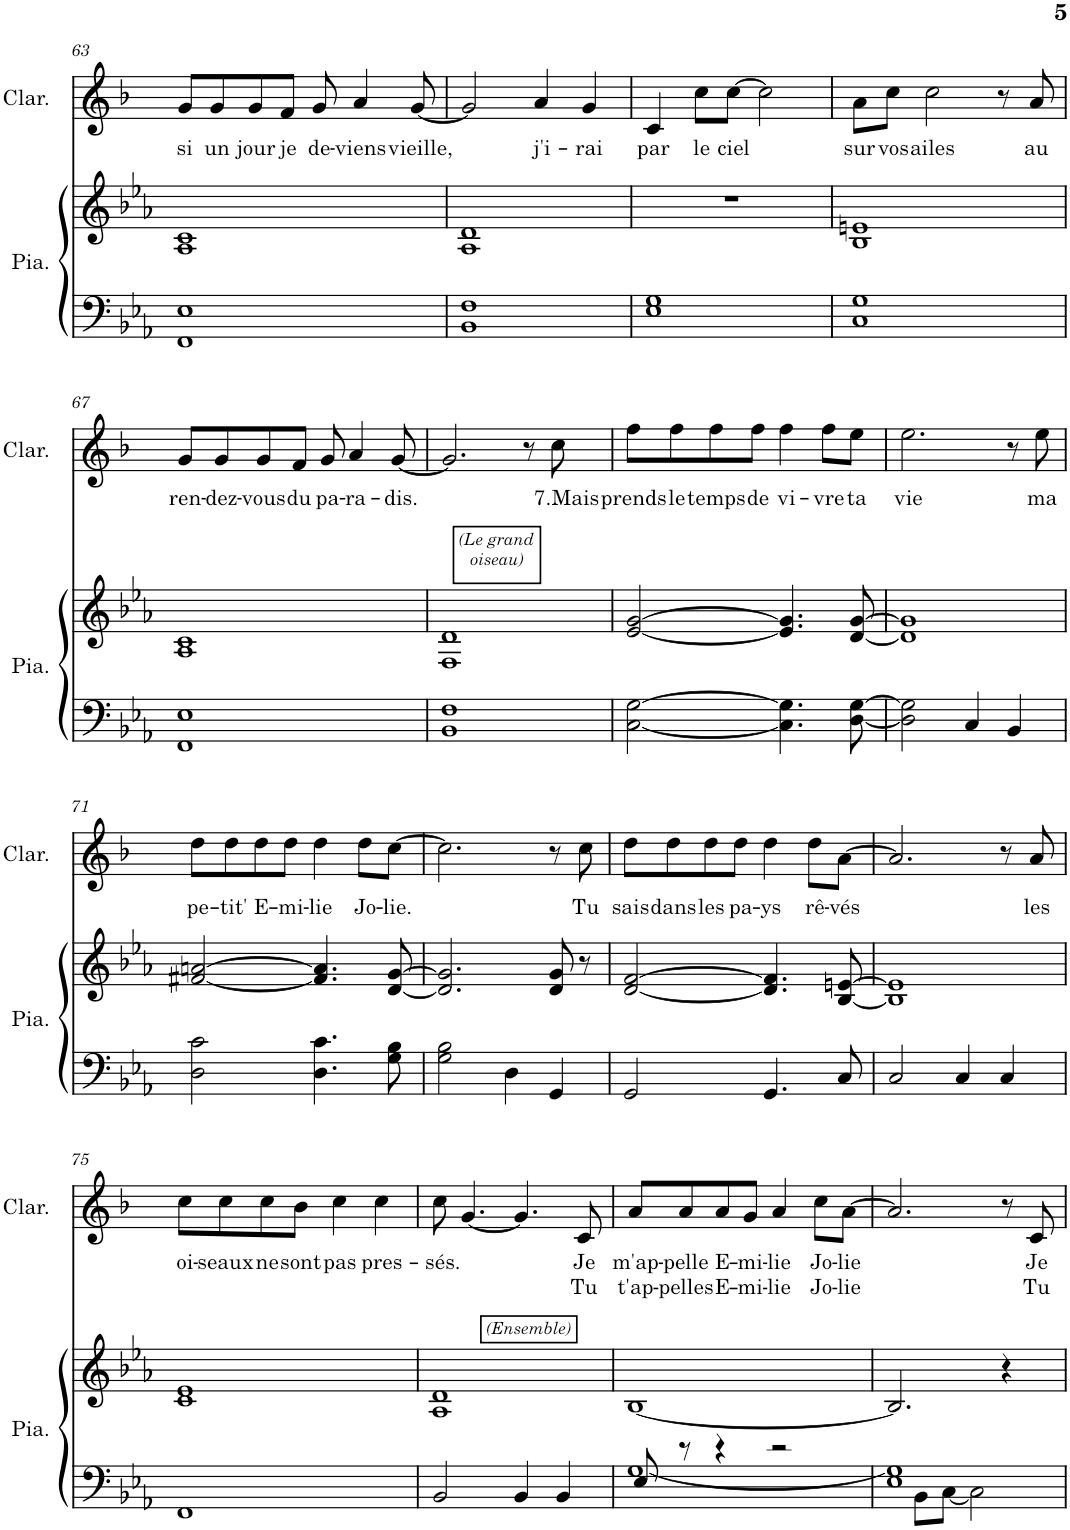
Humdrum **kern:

**kern	**kern	**kern	**text	**text
*part2	*part2	*part1	*part1	*part1
*staff3	*staff2	*staff1	*staff1	*staff1
*I"Piano	*	*I"Clarinette	*	*
*I'Pia.	*	*I'Clar.	*	*
!!LO:PB:g=z
*clefF4	*clefG2	*clefG2	*	*
*	*	*Trd1c2	*	*
*k[b-e-a-]	*k[b-e-a-]	*k[b-]	*	*
*M4/4	*M4/4	*M4/4	*	*
=63	=63	=63	=63	=63
*^	*	*	*	*
!	!	!	!	!LO:LY:b	!
1FF	1E-	1A- 1c	8g/L	si	.
!	!	!	!	!LO:LY:b	!
.	.	.	8g/	un	.
!	!	!	!	!LO:LY:b	!
.	.	.	8g/	jour	.
!	!	!	!	!LO:LY:b	!
.	.	.	8f/J	je	.
!	!	!	!	!LO:LY:b	!
.	.	.	8g/	de-	.
!	!	!	!	!LO:LY:b	!
.	.	.	4a/	-viens	.
!	!	!	!	!LO:LY:b	!
.	.	.	[8g/	vieille,	.
*v	*v	*	*	*	*
=64	=64	=64	=64	=64
1BB- 1F	1A- 1d	2g/]	.	.
!	!	!	!LO:LY:b	!
.	.	4a/	j'i-	.
!	!	!	!LO:LY:b	!
.	.	4g/	-rai	.
=65	=65	=65	=65	=65
!	!	!	!LO:LY:b	!
1E- 1G	1r	4c/	par	.
!	!	!	!LO:LY:b	!
.	.	8cc\L	le	.
!	!	!	!LO:LY:b	!
.	.	[8cc\J	ciel	.
.	.	2cc\]	.	.
=66	=66	=66	=66	=66
*^	*	*	*	*
!	!	!	!	!LO:LY:b	!
1C	1G	1B- 1en	8a\L	sur	.
!	!	!	!	!LO:LY:b	!
.	.	.	8cc\J	vos	.
!	!	!	!	!LO:LY:b	!
.	.	.	2cc\	ailes	.
.	.	.	8r	.	.
!	!	!	!	!LO:LY:b	!
.	.	.	8a/	au	.
!!LO:LB:g=z
=67	=67	=67	=67	=67	=67
!	!	!	!	!LO:LY:b	!
1FF	1E-	1A- 1c	8g/L	ren-	.
!	!	!	!	!LO:LY:b	!
.	.	.	8g/	-dez-	.
!	!	!	!	!LO:LY:b	!
.	.	.	8g/	-vous	.
!	!	!	!	!LO:LY:b	!
.	.	.	8f/J	du	.
!	!	!	!	!LO:LY:b	!
.	.	.	8g/	pa-	.
!	!	!	!	!LO:LY:b	!
.	.	.	4a/	-ra-	.
!	!	!	!	!LO:LY:b	!
.	.	.	[8g/	-dis.	.
!!LO:REH:place=s1:b:t=
!!LO:REH:place=s1:b:t=oiseau)
!!LO:REH:place=s1:b:i:cj:fs=8:t=(Le grand
=68	=68	=68	=68	=68	=68
1BB-	1F	1F 1d	2.g/]	.	.
.	.	.	8r	.	.
!	!	!	!	!LO:LY:b	!
.	.	.	8cc\	7.Mais	.
*v	*v	*	*	*	*
=69	=69	=69	=69	=69
!	!	!	!LO:LY:b	!
[2C\ [2G\	[2e-/ [2g/	8ff\L	prends	.
!	!	!	!LO:LY:b	!
.	.	8ff\	le	.
!	!	!	!LO:LY:b	!
.	.	8ff\	temps	.
!	!	!	!LO:LY:b	!
.	.	8ff\J	de	.
!	!	!	!LO:LY:b	!
4.C\] 4.G\]	4.e-/] 4.g/]	4ff\	vi-	.
!	!	!	!LO:LY:b	!
.	.	8ff\L	-vre	.
!	!	!	!LO:LY:b	!
[8D\ [8G\	[8d/ [8g/	8ee\J	ta	.
=70	=70	=70	=70	=70
!	!	!	!LO:LY:b	!
2D\] 2G\]	1d] 1g]	2.ee\	vie	.
4C/	.	.	.	.
4BB-/	.	8r	.	.
!	!	!	!LO:LY:b	!
.	.	8ee\	ma	.
!!LO:LB:g=z
=71	=71	=71	=71	=71
!	!	!	!LO:LY:b	!
2D\ 2c\	[2f#X/ [2an/	8dd\L	pe-	.
!	!	!	!LO:LY:b	!
.	.	8dd\	-tit'	.
!	!	!	!LO:LY:b	!
.	.	8dd\	E-	.
!	!	!	!LO:LY:b	!
.	.	8dd\J	-mi-	.
!	!	!	!LO:LY:b	!
4.D\ 4.c\	4.f#/] 4.a/]	4dd\	-lie	.
!	!	!	!LO:LY:b	!
.	.	8dd\L	Jo-	.
!	!	!	!LO:LY:b	!
8G\ 8B-\	[8d/ [8g/	[8cc\J	-lie.	.
=72	=72	=72	=72	=72
2G\ 2B-\	2.d/] 2.g/]	2.cc\]	.	.
4D\	.	.	.	.
4GG/	8d/ 8g/	8r	.	.
!	!	!	!LO:LY:b	!
.	8r	8cc\	Tu	.
=73	=73	=73	=73	=73
!	!	!	!LO:LY:b	!
2GG/	[2d/ [2f/	8dd\L	sais	.
!	!	!	!LO:LY:b	!
.	.	8dd\	dans	.
!	!	!	!LO:LY:b	!
.	.	8dd\	les	.
!	!	!	!LO:LY:b	!
.	.	8dd\J	pa-	.
!	!	!	!LO:LY:b	!
4.GG/	4.d/] 4.f/]	4dd\	-ys	.
!	!	!	!LO:LY:b	!
.	.	8dd\L	rê-	.
!	!	!	!LO:LY:b	!
8C/	[8B-/ [8en/	[8a\J	-vés	.
=74	=74	=74	=74	=74
2C/	1B-] 1e]	2.a/]	.	.
4C/	.	.	.	.
4C/	.	8r	.	.
!	!	!	!LO:LY:b	!
.	.	8a/	les	.
!!LO:LB:g=z
=75	=75	=75	=75	=75
!	!	!	!LO:LY:b	!
1FF	1c 1e-	8cc\L	oi-	.
!	!	!	!LO:LY:b	!
.	.	8cc\	-seaux	.
!	!	!	!LO:LY:b	!
.	.	8cc\	ne	.
!	!	!	!LO:LY:b	!
.	.	8b-\J	sont	.
!	!	!	!LO:LY:b	!
.	.	4cc\	pas	.
!	!	!	!LO:LY:b	!
.	.	4cc\	pres-	.
!!LO:REH:place=s1:b:i:cj:fs=8:t=(Ensemble):qo=0.5
=76	=76	=76	=76	=76
!	!	!	!LO:LY:b	!
2BB-/	1A- 1d	8cc\	-sés.	.
.	.	[4.g/	.	.
4BB-/	.	4.g/]	.	.
4BB-/	.	.	.	.
!	!	!	!LO:LY:b	!LO:LY:b
.	.	8c/	Je	Tu
=77	=77	=77	=77	=77
*^	*	*	*	*
!	!	!	!	!LO:LY:b	!LO:LY:b
8E-/	[1G	[1B-	8a/L	m'ap-	t'ap-
!	!	!	!	!LO:LY:b	!LO:LY:b
8r	.	.	8a/	-pelle	-pelles
!	!	!	!	!LO:LY:b	!LO:LY:b
4r	.	.	8a/	E-	E-
!	!	!	!	!LO:LY:b	!LO:LY:b
.	.	.	8g/J	-mi-	-mi-
!	!	!	!	!LO:LY:b	!LO:LY:b
2r	.	.	4a/	-lie	-lie
!	!	!	!	!LO:LY:b	!LO:LY:b
.	.	.	8cc\L	Jo-	Jo-
!	!	!	!	!LO:LY:b	!LO:LY:b
.	.	.	[8a\J	-lie	-lie
=78	=78	=78	=78	=78	=78
1E- 1G]	4ryy	2.B-/]	2.a/]	.	.
.	8BB-\L	.	.	.	.
.	[8C\J	.	.	.	.
.	2C\]	.	.	.	.
.	.	4r	8r	.	.
!	!	!	!	!LO:LY:b	!LO:LY:b
.	.	.	8c/	Je	Tu
*v	*v	*	*	*	*
=	=	=	=	=
*-	*-	*-	*-	*-
